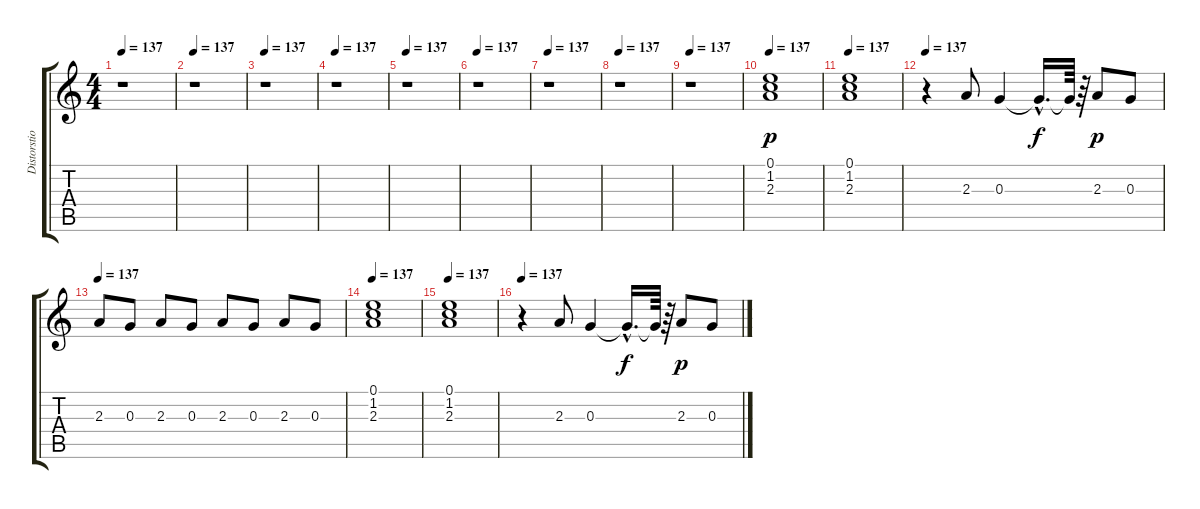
\track ("Distorstion" "Distorstio") {instrument distortionguitar}
\staff {score tabs}
\tuning (E4 B3 G3 D3 A2 E2) {hide}
\ts (4 4)
\tempo 137
\clef g2
\ks c
r.1{dy p} |
\tempo 137
r.1 |
\tempo 137
r.1 |
\tempo 137
r.1 |
\tempo 137
r.1 |
\tempo 137
r.1 |
\tempo 137
r.1 |
\tempo 137
r.1 |
\tempo 137
r.1 |
\tempo 137
(0.1 1.2 2.3).1 |
\tempo 137
(0.1 1.2 2.3).1 |
\tempo 137
r.4 2.3.8 0.3.4 0.3{hac t}.16{d dy f} 0.3{t}.64 r.64 2.3.8{dy p} 0.3.8 |
\tempo 137
2.3.8 0.3.8 2.3.8 0.3.8 2.3.8 0.3.8 2.3.8 0.3.8 |
\tempo 137
(0.1 1.2 2.3).1 |
\tempo 137
(0.1 1.2 2.3).1 |
\tempo 137
r.4 2.3.8 0.3.4 0.3{hac t}.16{d dy f} 0.3{t}.64 r.64 2.3.8{dy p} 0.3.8
